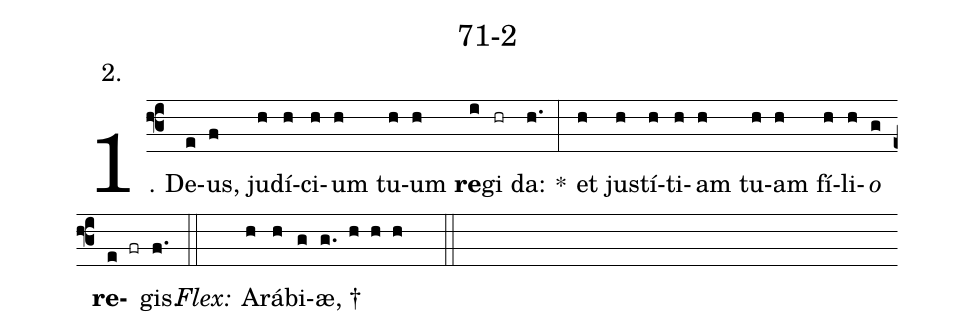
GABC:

name: 71-2;
annotation: 2.;
%%
(f3)1. De(e)us,(f) ju(h)dí(h)ci(h)um(h) tu(h)um(h) <b>re</b>(i)gi(hr) da:(h.) *(:) et(h) jus(h)tí(h)ti(h)am(h) tu(h)am(h) fí(h)li(h)<i>o</i>(g) <b>re</b>(e fr)gis.(f.) (::)
<i>Flex:</i>()  A(h)rá(h)bi(g)æ, †(g. h h h  ::)
